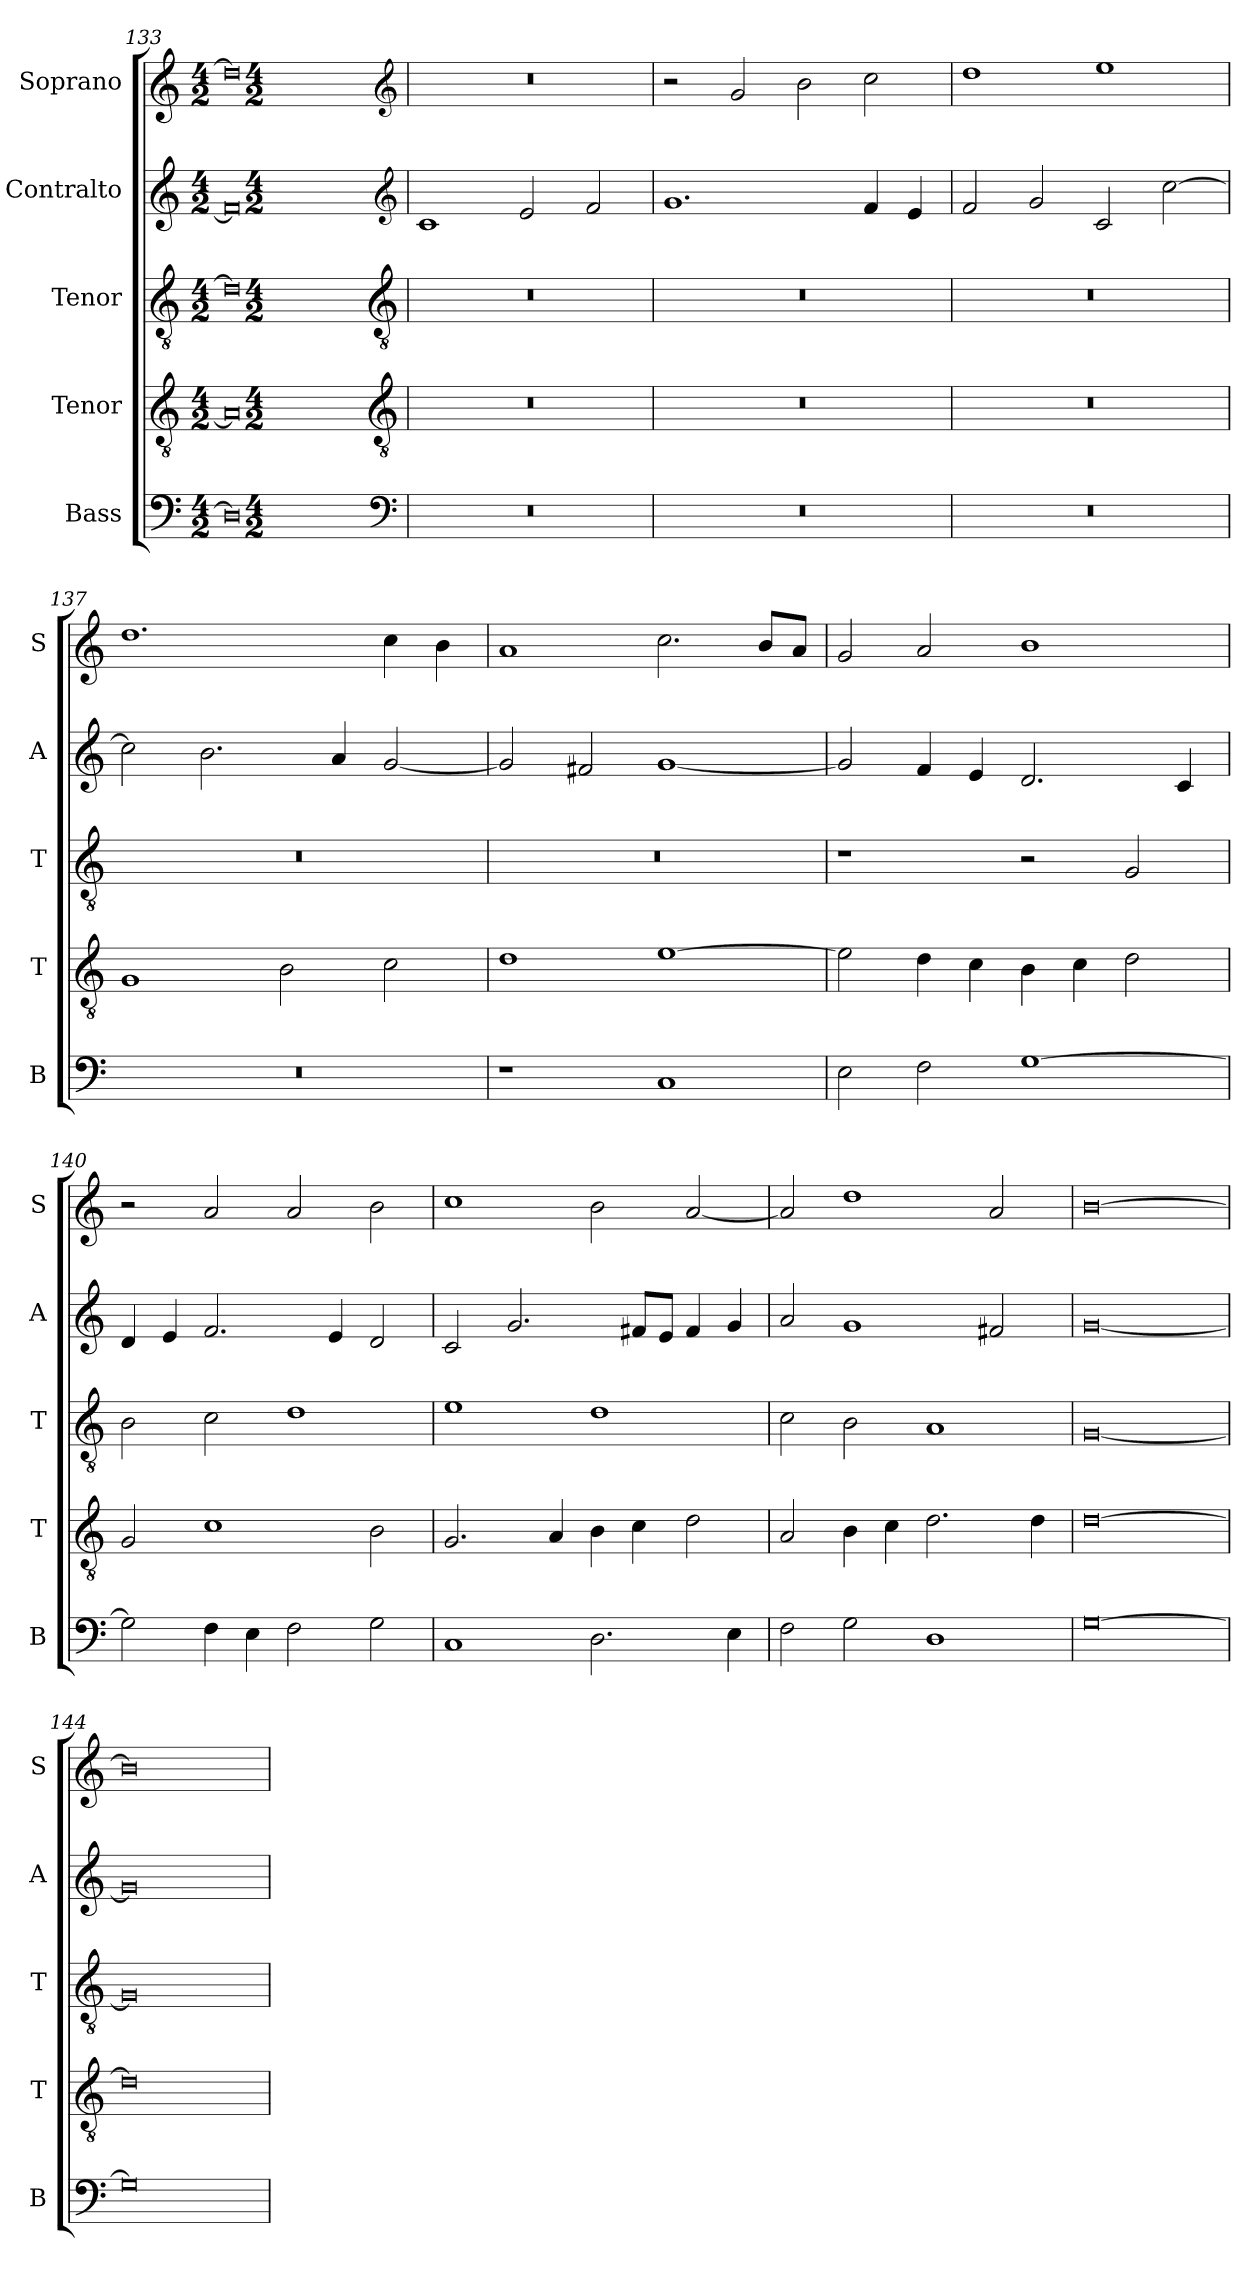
**kern	**kern	**kern	**kern	**kern
*part5	*part4	*part3	*part2	*part1
*staff5	*staff4	*staff3	*staff2	*staff1
*I"Bass	*I"Tenor	*I"Tenor	*I"Contralto	*I"Soprano
*I'B	*I'T	*I'T	*I'A	*I'S
*clefF4	*clefGv2	*clefGv2	*clefG2	*clefG2
*k[]	*k[]	*k[]	*k[]	*k[]
*G:mix	*G:mix	*G:mix	*G:mix	*G:mix
*M4/2	*M4/2	*M4/2	*M4/2	*M4/2
=133	=133	=133	=133	=133
0D]	0A]	0d]	0f#]	0dd]
*clefF4	*clefGv2	*clefGv2	*clefG2	*clefG2
*k[]	*k[]	*k[]	*k[]	*k[]
*G:mix	*G:mix	*G:mix	*G:mix	*G:mix
*M4/2	*M4/2	*M4/2	*M4/2	*M4/2
=134	=134	=134	=134	=134
0r	0r	0r	1c	0r
.	.	.	2e	.
.	.	.	2f	.
=135	=135	=135	=135	=135
0r	0r	0r	1.g	2r
.	.	.	.	2g
.	.	.	.	2b
.	.	.	4f	2cc
.	.	.	4e	.
=136	=136	=136	=136	=136
0r	0r	0r	2f	1dd
.	.	.	2g	.
.	.	.	2c	1ee
.	.	.	[2cc	.
=137	=137	=137	=137	=137
0r	1G	0r	2cc]	1.dd
.	.	.	2.b	.
.	2B	.	.	.
.	.	.	4a	.
.	2c	.	[2g	4cc
.	.	.	.	4b
=138	=138	=138	=138	=138
1r	1d	0r	2g]	1a
.	.	.	2f#X	.
1C	[1e	.	[1g	2.cc
.	.	.	.	8b/L
.	.	.	.	8a/J
=139	=139	=139	=139	=139
2E	2e]	1r	2g]	2g
2F	4d	.	4f	2a
.	4c	.	4e	.
[1G	4B	2r	2.d	1b
.	4c	.	.	.
.	2d	2G	.	.
.	.	.	4c	.
=140	=140	=140	=140	=140
2G]	2G	2B	4d	2r
.	.	.	4e	.
4F	1c	2c	2.f	2a
4E	.	.	.	.
2F	.	1d	.	2a
.	.	.	4e	.
2G	2B	.	2d	2b
=141	=141	=141	=141	=141
1C	2.G	1e	2c	1cc
.	.	.	2.g	.
.	4A	.	.	.
2.D	4B	1d	.	2b
.	4c	.	8f#X/L	.
.	.	.	8e/J	.
.	2d	.	4f#	[2a
4E	.	.	4g	.
=142	=142	=142	=142	=142
2F	2A	2c	2a	2a]
2G	4B	2B	1g	1dd
.	4c	.	.	.
1D	2.d	1A	.	.
.	.	.	2f#X	2a
.	4d	.	.	.
=143	=143	=143	=143	=143
[0G	[0d	[0G	[0g	[0b
=144	=144	=144	=144	=144
0G]	0d]	0G]	0g]	0b]
=	=	=	=	=
*-	*-	*-	*-	*-
